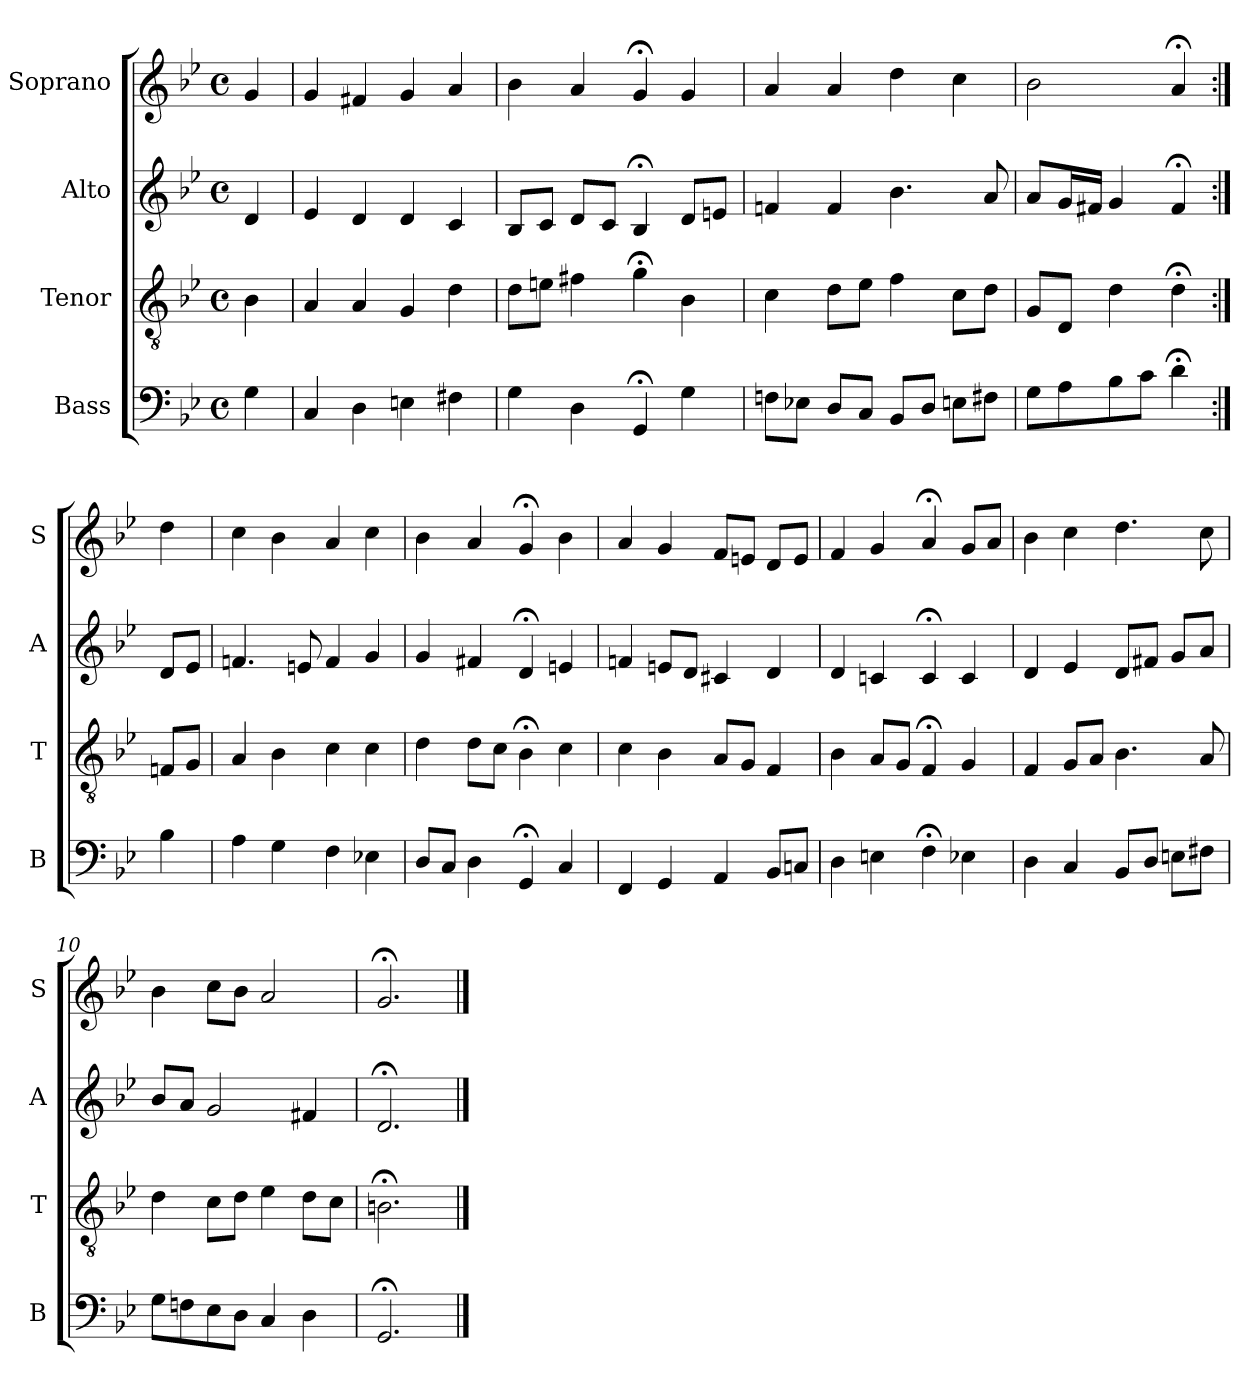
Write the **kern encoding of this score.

**kern	**kern	**kern	**kern
*part4	*part3	*part2	*part1
*staff4	*staff3	*staff2	*staff1
*I"Bass	*I"Tenor	*I"Alto	*I"Soprano
*I'B	*I'T	*I'A	*I'S
*clefF4	*clefGv2	*clefG2	*clefG2
*k[b-e-]	*k[b-e-]	*k[b-e-]	*k[b-e-]
*g:	*g:	*g:	*g:
*M4/4	*M4/4	*M4/4	*M4/4
*met(c)	*met(c)	*met(c)	*met(c)
*MM100	*MM100	*MM100	*MM100
=	=	=	=
4G	4B-	4d	4g
=1	=1	=1	=1
4C	4A	4e-	4g
4D	4A	4d	4f#X
4En	4G	4d	4g
4F#X	4d	4c	4a
=2	=2	=2	=2
4G	8dL	8B-L	4b-
.	8enJ	8cJ	.
4D	4f#X	8dL	4a
.	.	8cJ	.
4GG;<	4g;<	4B-;<	4g;<
4G	4B-	8dL	4g
.	.	8enJ	.
=3	=3	=3	=3
8FnL	4c	4fn	4a
8E-XJ	.	.	.
8DL	8dL	4f	4a
8CJ	8e-J	.	.
8BB-L	4f	4.b-	4dd
8DJ	.	.	.
8EnL	8cL	.	4cc
8F#XJ	8dJ	8a	.
=4	=4	=4	=4
8GL	8GL	8aL	2b-
8A	8DJ	16gL	.
.	.	16f#XJJ	.
8B-	4d	4g	.
8cJ	.	.	.
4d;<	4d;<	4f#;<	4a;<
=:|!	=:|!	=:|!	=:|!
4B-	8FnL	8dL	4dd
.	8GJ	8e-J	.
=5	=5	=5	=5
4A	4A	4.fn	4cc
4G	4B-	.	4b-
.	.	8en	.
4F	4c	4f	4a
4E-X	4c	4g	4cc
=6	=6	=6	=6
8DL	4d	4g	4b-
8CJ	.	.	.
4D	8dL	4f#X	4a
.	8cJ	.	.
4GG;<	4B-;<	4d;<	4g;<
4C	4c	4en	4b-
=7	=7	=7	=7
4FF	4c	4fn	4a
4GGi	4B-i	8eniL	4gi
.	.	8dJ	.
4AA	8AL	4c#X	8fL
.	8GJ	.	8enJ
8BB-L	4F	4d	8dL
8CnJ	.	.	8eJ
=8	=8	=8	=8
4D	4B-	4d	4f
4En	8AL	4cn	4g
.	8GJ	.	.
4F;<	4F;<	4c;<	4a;<
4E-X	4G	4c	8gL
.	.	.	8aJ
=9	=9	=9	=9
4D	4F	4d	4b-
4C	8GL	4e-	4cc
.	8AJ	.	.
8BB-L	4.B-	8dL	4.dd
8DJ	.	8f#XJ	.
8EnL	.	8gL	.
8F#XJ	8A	8aJ	8cc
=10	=10	=10	=10
8GL	4d	8b-L	4b-
8Fn	.	8aJ	.
8E-	8cL	2g	8ccL
8DJ	8dJ	.	8b-J
4C	4e-	.	2a
4D	8dL	4f#X	.
.	8cJ	.	.
=11	=11	=11	=11
2.GG;<	2.Bn;<	2.d;<	2.g;<
==	==	==	==
*-	*-	*-	*-
